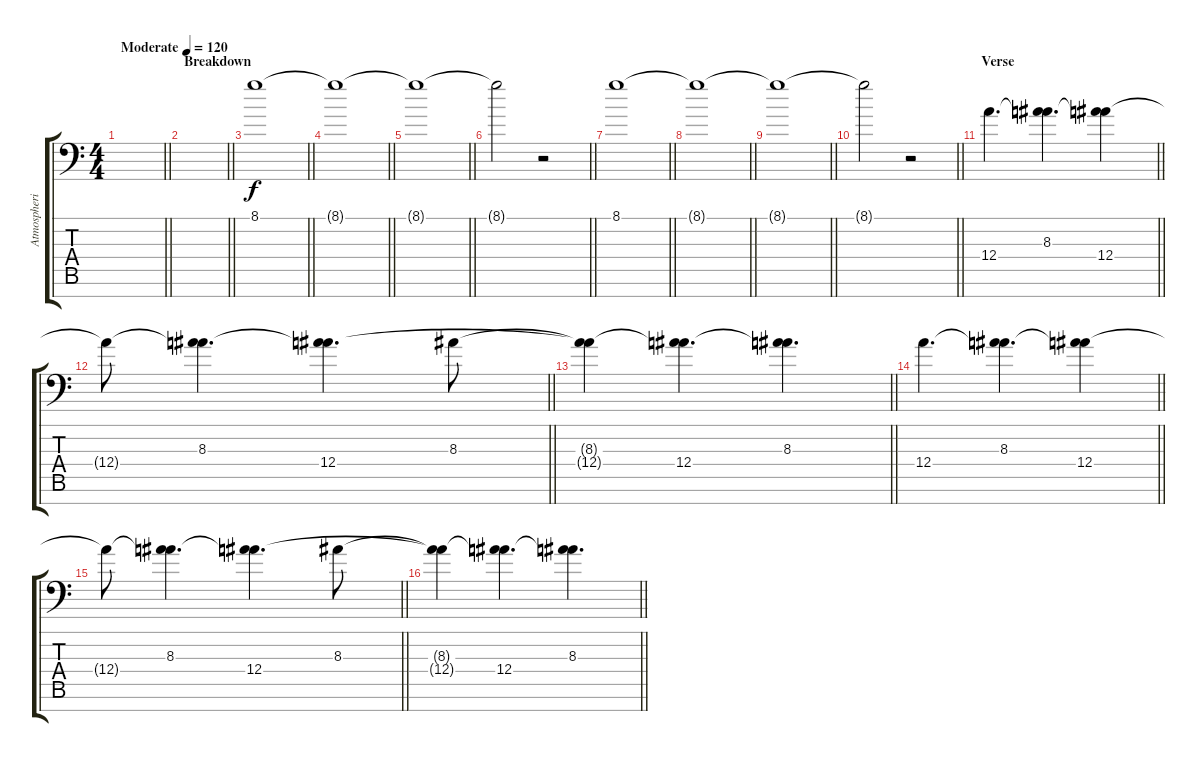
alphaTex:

\track ("Atmospherics 1" "Atmospheri") {instrument distortionguitar}
\staff {score tabs}
\tuning (B3 Gb3 D3 A2 E2 A1 E1) {hide}
\ts (4 4)
\tempo (120 "Moderate")
\clef f4
\barLineRight lightlight
\ks c
|
\section ("" "Breakdown")
\barLineRight lightlight
|
\barLineRight lightlight
8.1.1{volume 0 instrument pad2warm} |
\barLineRight lightlight
8.1{t}.1 |
\barLineRight lightlight
8.1{t}.1 |
\barLineRight lightlight
8.1{t}.2 r.2{volume 13} |
\barLineRight lightlight
8.1.1{volume 0 instrument pad2warm} |
\barLineRight lightlight
8.1{t}.1 |
\barLineRight lightlight
8.1{t}.1 |
\barLineRight lightlight
8.1{t}.2 r.2{volume 13} |
\section ("" "Verse")
\barLineRight lightlight
12.4.4{d volume 9 instrument overdrivenguitar} (8.3 12.4{t}).4{d} (8.3{t} 12.4).4 |
\barLineRight lightlight
12.4{t}.8 (8.3 12.4{t}).4{d} (8.3{t} 12.4).4{d} 8.3.8 |
\barLineRight lightlight
(8.3{t} 12.4{t}).4 (8.3{t} 12.4).4{d} (8.3 12.4{t}).4{d} |
\barLineRight lightlight
12.4.4{d} (8.3 12.4{t}).4{d} (8.3{t} 12.4).4 |
\barLineRight lightlight
12.4{t}.8 (8.3 12.4{t}).4{d} (8.3{t} 12.4).4{d} 8.3.8 |
\barLineRight lightlight
(8.3{t} 12.4{t}).4 (8.3{t} 12.4).4{d} (8.3 12.4{t}).4{d}
